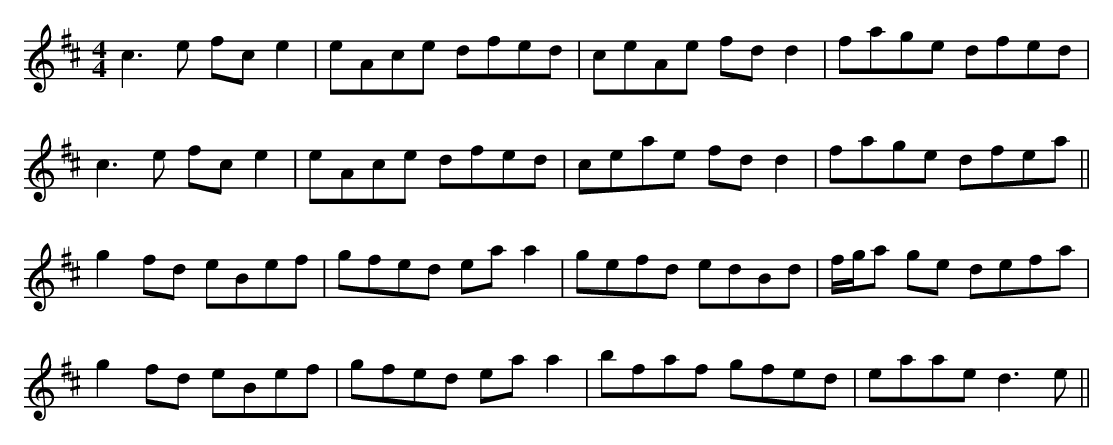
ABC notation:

X:1
M:4/4
K:Amix
c3e fce2|eAce dfed|ceAe fdd2|fage dfed|
c3e fce2|eAce dfed|ceae fdd2|fage dfea||
g2fd eBef|gfed eaa2|gefd edBd|f/g/a ge defa|
g2fd eBef|gfed eaa2|bfaf gfed|eaae d3e||
